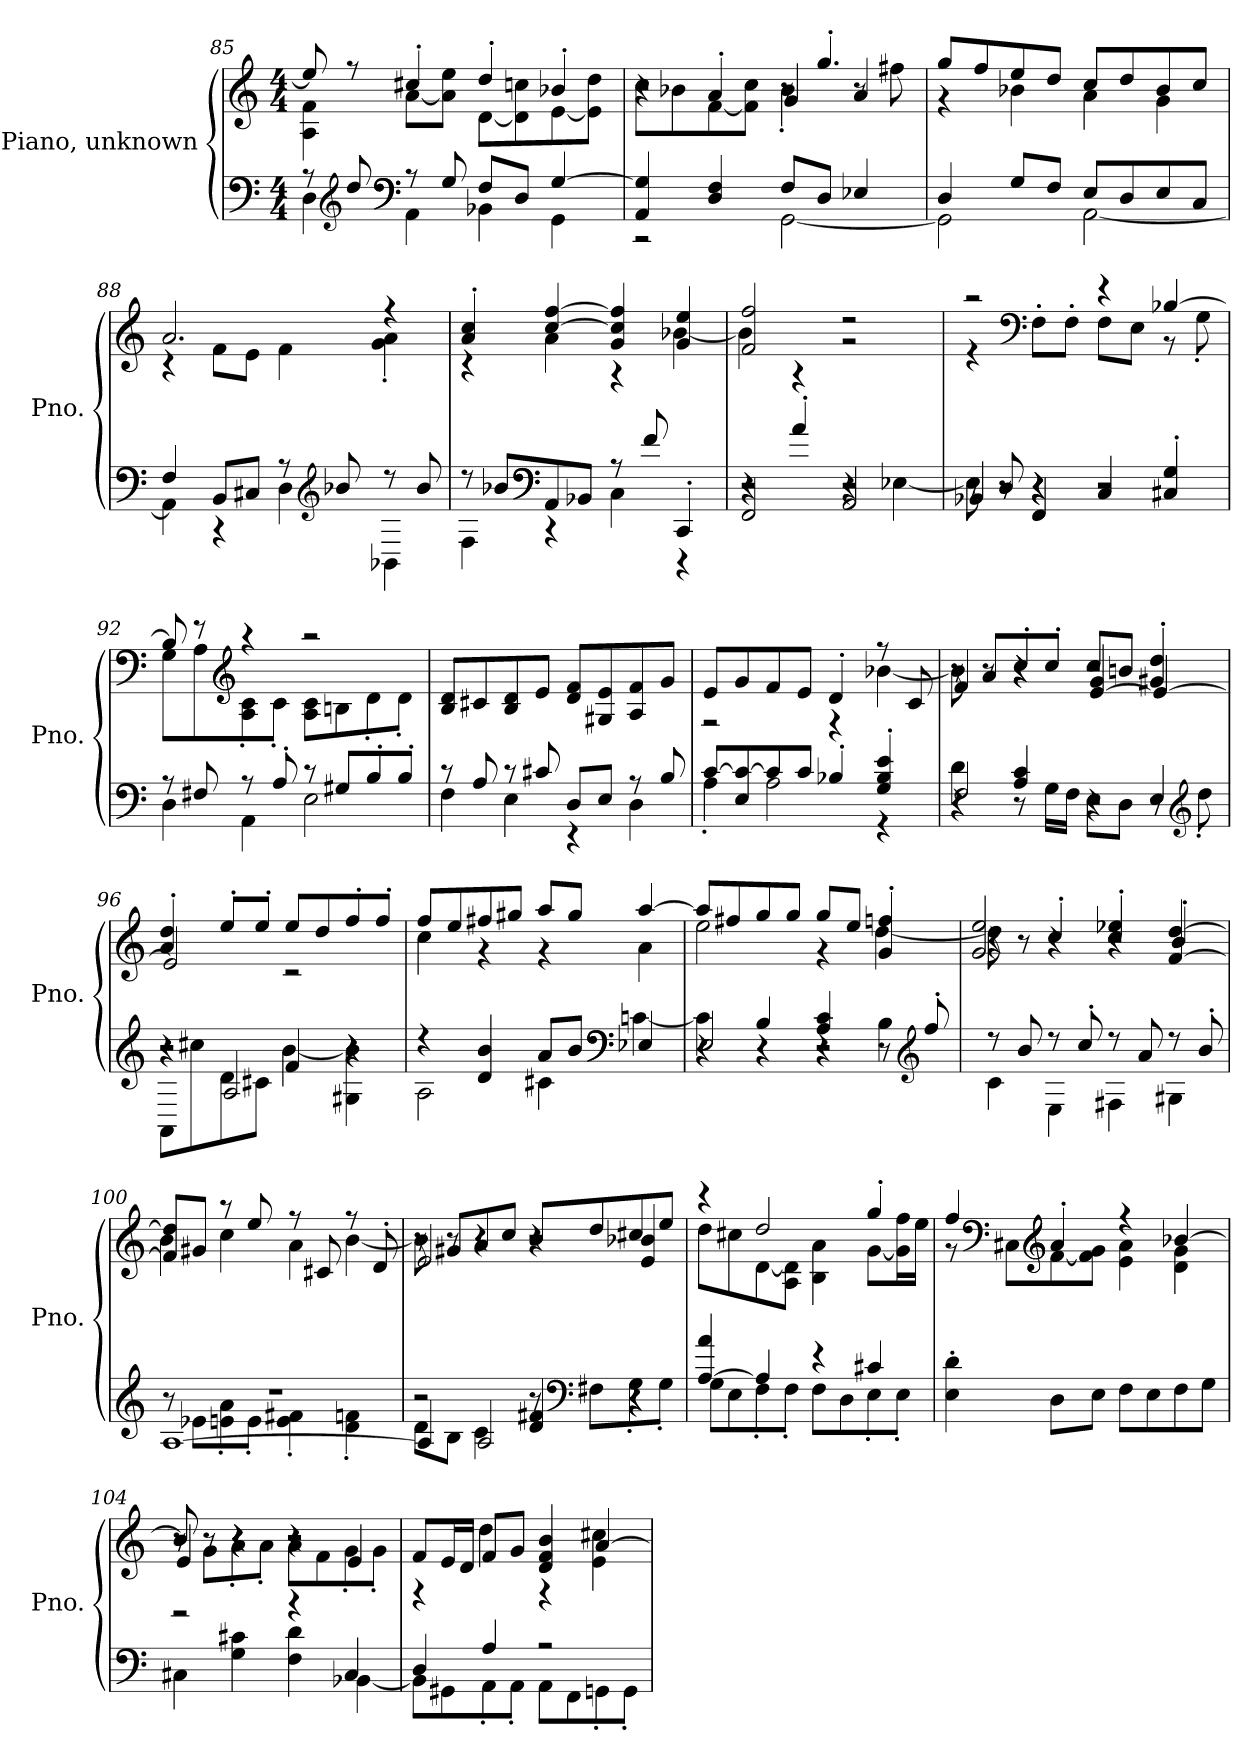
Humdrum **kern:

**kern	**kern
*part1	*part1
*staff2	*staff1
*I"Piano, unknown	*
*I'Pno.	*
*clefF4	*clefG2
*k[]	*k[]
*M4/4	*M4/4
=85	=85
*^	*^
8r	4D\	8ee/]	4A\ 4f\
*clefG2	*	*	*
8dd/	.	8r	.
*clefF4	*	*	*
8r	4AA\	4cc#X'/	[8a\L
8G/	.	.	8a\] 8ee\J
8F/L	4BB-X\	4dd'/	[8d\L
8D/J	.	.	8d\] 8ccn\
[4G/	4GG\	4b-X'/	[8e\
.	.	.	8e\] 8dd\J
!!LO:LB:g=z
=86	=86	=86	=86
*	*	*	*^
4AA/ 4G/]	2r	2r	8cc\L	4r
.	.	.	8b-X\	.
4D/ 4F/	.	.	[8f\	4a'/
.	.	.	8f\] 8cc\J	.
8F/L	[2GG\	8r	4b-'\	4g/
8D/J	.	4.gg'/	.	.
4E-X/	.	.	8r	4a/
.	.	.	8ff#X\	.
*	*	*	*v	*v
=87	=87	=87	=87
4D/	2GG\]	8gg/L	4r
.	.	8ff/	.
8G/L	.	8ee/	4b-X\
8F/J	.	8dd/J	.
8E/L	[2AA\	8cc/L	4a\
8D/	.	8dd/	.
8E/	.	8b-/	4g\
8C/J	.	8cc/J	.
=88	=88	=88	=88
4F/	4AA\]	2.a/	4r
8BB/L	4r	.	8f\L
8C#X/J	.	.	8e\J
8r	4D\	.	4f\
*clefG2	*	*	*
8b-X/	.	.	.
8r	4BB-X\	4r	4g\' 4a\'
8b-/	.	.	.
=89	=89	=89	=89
8r	4F\	4a/' 4cc/'	4r
8b-X/L	.	.	.
*clefF4	*	*	*
8AA/	4r	[4cc/ [4ff/	4a\
8BB-X/J	.	.	.
8r	4C\	4g/ 4cc/] 4ff/]	4r
8f/	.	.	.
4CC'/	4r	4g/ 4ee/	[4b-X\
!!LO:PB:g=z	!!
=90	=90	=90	=90
*	*^	*	*
4r	2r	2FF/	2f/ 2ff/	4b-\]
4a'/	.	.	.	4r
2r	4r	2AA/	2r	2r
.	[4E-X\	.	.	.
=91	=91	=91	=91	=91
8r	8E-\]	4BB-X/	2r	4r
8D/	8r	.	.	.
*	*	*	*clefF4	*
4FF/	4r	4r	.	8F'\L
.	.	.	.	8F'\J
4C/	2r	2r	4r	8F\L
.	.	.	.	8E\J
4C#X/' 4G/'	.	.	[4B-X/	8r
.	.	.	.	8G'\
*	*v	*v	*	*
=92	=92	=92	=92
8r	4D\	8B-/]	8G\L
8F#X/	.	8r	8A\
*	*	*clefG2	*
8r	4AA\	4r	8A\' 8c\'
8A'/	.	.	8c'\J
8r	2E\	2r	8A\ 8c\L
8G#X/L	.	.	8Bn\
8B'/	.	.	8d'\
8B'/J	.	.	8d'\J
*	*	*v	*v
=93	=93	=93
8r	4F\	8B/ 8d/L
8A/	.	8c#X/
8r	4E\	8B/ 8d/
8c#X/	.	8e/J
8D/L	4r	8d/ 8f/L
8E/J	.	8G#X/ 8e/
8r	4D\	8A/ 8f/
8B/	.	8g/J
!!LO:LB:g=z
=94	=94	=94
*	*	*^
[8c/L	4A'\	8e/L	2r
8E/ 8c/_	.	8g/	.
8c/]	2A\	8f/	.
8c/J	.	8e/J	.
4B-X'/	.	4d'/	4r
4G/' 4B-/' 4e/'	4r	8r	[4b-X\
.	.	8c/	.
=95	=95	=95	=95
*	*^	*	*^
4r	4d\	2F/	8r	8b-\]	4f/
.	.	.	8a/L	8r	.
4A/ 4c/	8r	.	8cc'/	4r	4r
.	16G\LL	.	8cc'/J	.	.
.	16F\JJ	.	.	.	.
2r	8E\L	4r	8cc/L	2r	[4e/ 4g/
.	8D\J	.	8bn/J	.	.
.	8r	4E/	4g#X/' 4dd/'	.	4e/_
*clefG2	*	*	*	*	*
.	8dd'\	.	.	.	.
*	*	*	*	*v	*v
=96	=96	=96	=96	=96
2r	8AA\L	4r	4a/' 4dd/'	2e/]
.	8cc#X\	.	.	.
.	8d\	2A/	8ee'/L	.
.	8c#X\J	.	8ee'/J	.
4f/	[4b\	.	8ee/L	2r
.	.	.	8dd/	.
4r	4G#X\ 4b\]	4r	8ff'/	.
.	.	.	8ff'/J	.
*	*v	*v	*	*
!!LO:LB:g=z	!!
=97	=97	=97	=97
4r	2A\	8ff/L	4cc\
.	.	8ee/	.
4d/ 4b/	.	8ff#X/	4r
.	.	8gg#X/J	.
8a/L	4c#X\	8aa/L	4r
8b/J	.	8gg#/J	.
*clefF4	*	*	*
4E-X/	[4cn\	[4aa/	4a\
=98	=98	=98	=98
*	*^	*	*
4r	4c\]	2E/	8aa/L]	2ee\
.	.	.	8ff#X/	.
4B/	4r	.	8gg/	.
.	.	.	8gg/J	.
4A/ 4c/	4r	2r	8gg/L	4r
.	.	.	8ee/J	.
8r	4B\	.	4g/' 4ffn/'	[4dd\
*clefG2	*	*	*	*
8ff'/	.	.	.	.
*	*v	*v	*	*
=99	=99	=99	=99
*	*	*	*^
8r	4c\	4r	8dd\]	2g/ 2ee/
8b/	.	.	8r	.
8r	4E\	4cc'/	4r	.
8cc'/	.	.	.	.
8r	4F#X\	4cc/' 4ee-X/'	2r	4r
8a/	.	.	.	.
8r	4G#X\	[4f/ [4dd/	.	4b'/
8b'/	.	.	.	.
*	*	*	*v	*v
!!LO:LB:g=z
=100	=100	=100	=100
*	*^	*	*
1r	8r	[1A	8f/] 8dd/]L	4b\
.	8e-X\L	.	8g#X/J	.
.	8en\' 8a\'	.	8r	4cc\
.	8e'\J	.	8ee/	.
.	4e\' 4f#X\'	.	8r	4a\
.	.	.	8c#X/	.
.	4d\' 4fn\'	.	8r	[4b\
.	.	.	8d'/	.
=101	=101	=101	=101	=101
*	*	*	*	*^
2r	8d\L	4A/]	8r	8b\]	2e/
.	8B\J	.	8g#X/L	8r	.
.	4c\	2A/	8a/	4r	.
.	.	.	8cc/J	.	.
4d/ 4f#X/	8r	.	8b/L	2r	4r
*clefF4	*	*	*	*	*
.	8F#X\L	.	8dd/	.	.
4r	8G'\	4r	8cc#X/	.	4e/ 4b-X/
.	8G'\J	.	8ee/J	.	.
*	*v	*v	*	*	*
*	*	*	*v	*v
=102	=102	=102	=102
[4A/ 4a/	8G\L	4r	8dd\L
.	8E\	.	8cc#X\
4A/]	8F'\	2dd/	[8d\
.	8F'\J	.	8A\ 8d\]J
4r	8F\L	.	4B\ 4a\
.	8D\	.	.
4c#X/	8E'\	4gg'/	[8g\L
.	8E'\J	.	16g\] 16ff\L
.	.	.	16ee\JJ
*v	*v	*	*
!!LO:LB:g=z	!!
=103	=103	=103
4E\' 4d\'	4ff/	8r
*	*clefF4	*
.	.	8C#X\L
*	*clefG2	*
8D\L	4a'/	[8f\
8E\J	.	8f\] 8g\J
8F\L	4r	4e\ 4a\
8E\	.	.
8F\	[4b-X/	4d\ 4g\
8G\J	.	.
=104	=104	=104
*^	*	*^
2r	4C#X\	8b-/]	8r	4e/
.	.	8r	8g\L	.
.	4G\ 4c#X\	4r	8a'\	4r
.	.	.	8a'\J	.
4r	4F\ 4d\	2r	8a\L	4r
.	.	.	8f\	.
4C#/	[4BB-X\	.	8g'\	4e/
.	.	.	8g'\J	.
*	*	*	*v	*v
=105	=105	=105	=105
4D/	8BB-\L]	8f/L	4r
.	8GG#X\	16e/L	.
.	.	16d/JJ	.
4A/	8AA'\	8f/L	4dd\
.	8AA'\J	8g/J	.
2r	8AA\L	4d/ 4f/ 4b/	4r
.	8FF\	.	.
.	8GGn'\	[4a/	4e\ 4cc#X\
.	8GG'\J	.	.
*v	*v	*	*
*	*v	*v
=	=
*-	*-
